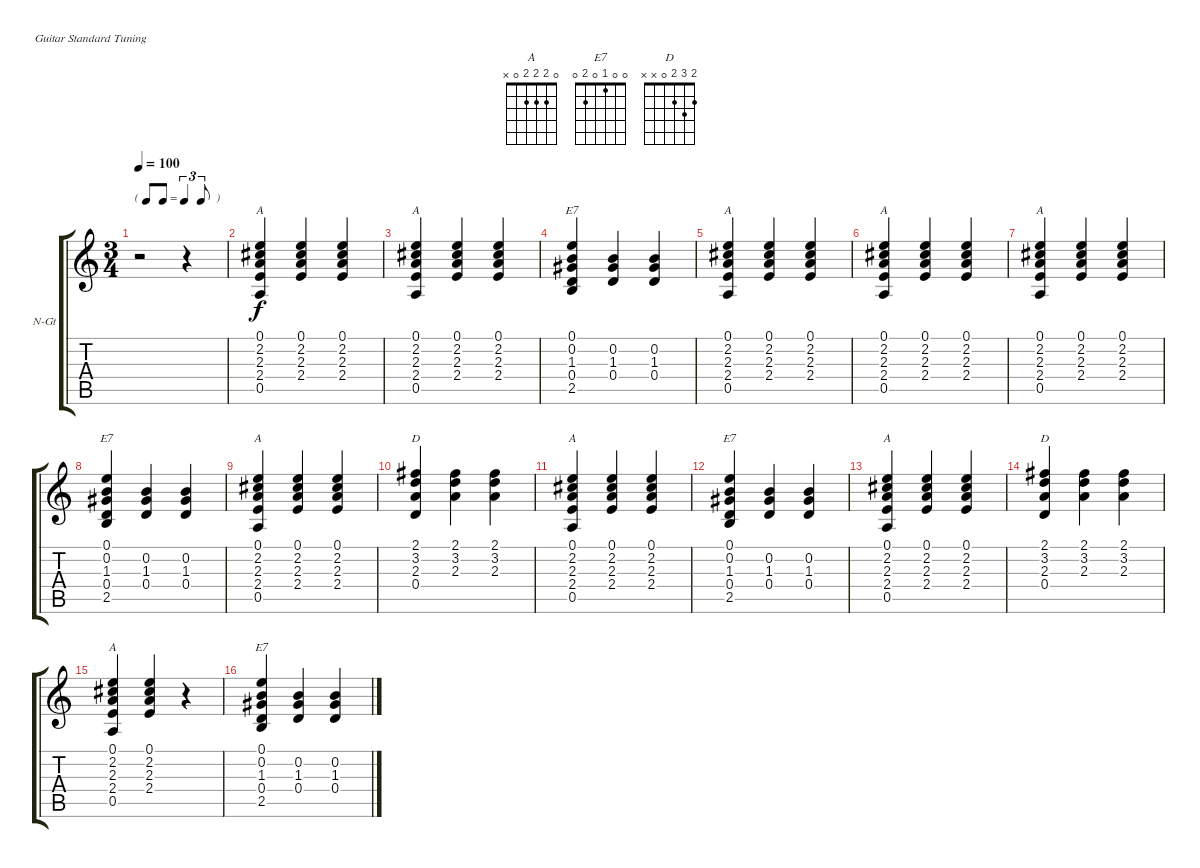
\bracketExtendMode groupsimilarinstruments
\firstSystemTrackNameOrientation horizontal
\otherSystemsTrackNameOrientation horizontal
\track ("Violão" "N-Gt") {instrument acousticguitarnylon}
\staff {score tabs}
\tuning (E4 B3 G3 D3 A2 E2)
\chord ("A" 0 2 2 2 0 x)
\chord ("E7" 0 0 1 0 2 0)
\chord ("D" 2 3 2 0 x x)
\ts (3 4)
\tf triplet8th
\tempo 100
\clef g2
\ks c
r.2{dy f instrument acousticguitarnylon} r.4 |
(0.1 2.2 2.3 2.4 0.5).4{ch "A"} (0.1 2.2 2.3 2.4).4 (0.1 2.2 2.3 2.4).4 |
(0.1 2.2 2.3 2.4 0.5).4{ch "A"} (0.1 2.2 2.3 2.4).4 (0.1 2.2 2.3 2.4).4 |
(0.1 0.2 1.3 0.4 2.5).4{ch "E7"} (0.2 1.3 0.4).4 (0.2 1.3 0.4).4 |
(0.1 2.2 2.3 2.4 0.5).4{ch "A"} (0.1 2.2 2.3 2.4).4 (0.1 2.2 2.3 2.4).4 |
(0.1 2.2 2.3 2.4 0.5).4{ch "A"} (0.1 2.2 2.3 2.4).4 (0.1 2.2 2.3 2.4).4 |
(0.1 2.2 2.3 2.4 0.5).4{ch "A"} (0.1 2.2 2.3 2.4).4 (0.1 2.2 2.3 2.4).4 |
(0.1 0.2 1.3 0.4 2.5).4{ch "E7"} (0.2 1.3 0.4).4 (0.2 1.3 0.4).4 |
(0.1 2.2 2.3 2.4 0.5).4{ch "A"} (0.1 2.2 2.3 2.4).4 (0.1 2.2 2.3 2.4).4 |
(2.1 3.2 2.3 0.4).4{ch "D"} (2.1 3.2 2.3).4 (2.1 3.2 2.3).4 |
(0.1 2.2 2.3 2.4 0.5).4{ch "A"} (0.1 2.2 2.3 2.4).4 (0.1 2.2 2.3 2.4).4 |
(0.1 0.2 1.3 0.4 2.5).4{ch "E7"} (0.2 1.3 0.4).4 (0.2 1.3 0.4).4 |
(0.1 2.2 2.3 2.4 0.5).4{ch "A"} (0.1 2.2 2.3 2.4).4 (0.1 2.2 2.3 2.4).4 |
(2.1 3.2 2.3 0.4).4{ch "D"} (2.1 3.2 2.3).4 (2.1 3.2 2.3).4 |
(0.1 2.2 2.3 2.4 0.5).4{ch "A"} (0.1 2.2 2.3 2.4).4 r.4 |
(0.1 0.2 1.3 0.4 2.5).4{ch "E7"} (0.2 1.3 0.4).4 (0.2 1.3 0.4).4
